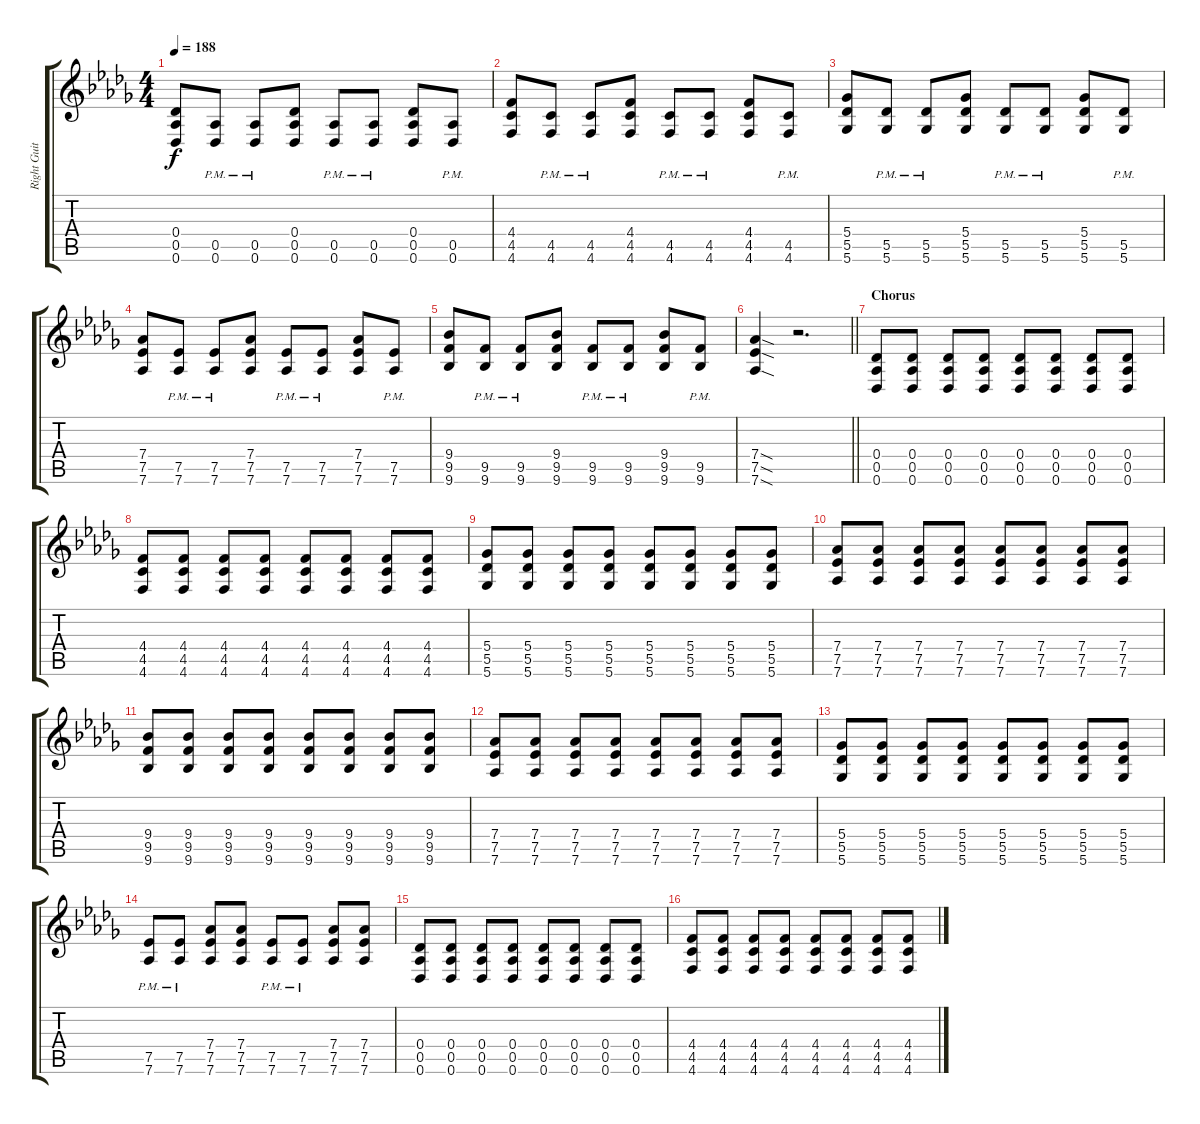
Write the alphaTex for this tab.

\track ("Right Guitar" "Right Guit") {instrument overdrivenguitar}
\staff {score tabs}
\tuning (Eb4 Bb3 Gb3 Db3 Ab2 Db2) {hide}
\ts (4 4)
\tempo 188
\clef g2
\ks db
(0.4 0.5 0.6).8{dy f} (0.5{pm} 0.6{pm}).8 (0.5{pm} 0.6{pm}).8 (0.4 0.5 0.6).8 (0.5{pm} 0.6{pm}).8 (0.5{pm} 0.6{pm}).8 (0.4 0.5 0.6).8 (0.5{pm} 0.6{pm}).8 |
(4.4 4.5 4.6).8 (4.5{pm} 4.6{pm}).8 (4.5{pm} 4.6{pm}).8 (4.4 4.5 4.6).8 (4.5{pm} 4.6{pm}).8 (4.5{pm} 4.6{pm}).8 (4.4 4.5 4.6).8 (4.5{pm} 4.6{pm}).8 |
(5.4 5.5 5.6).8 (5.5{pm} 5.6{pm}).8 (5.5{pm} 5.6{pm}).8 (5.4 5.5 5.6).8 (5.5{pm} 5.6{pm}).8 (5.5{pm} 5.6{pm}).8 (5.4 5.5 5.6).8 (5.5{pm} 5.6{pm}).8 |
(7.4 7.5 7.6).8 (7.5{pm} 7.6{pm}).8 (7.5{pm} 7.6{pm}).8 (7.4 7.5 7.6).8 (7.5{pm} 7.6{pm}).8 (7.5{pm} 7.6{pm}).8 (7.4 7.5 7.6).8 (7.5{pm} 7.6{pm}).8 |
(9.4 9.5 9.6).8 (9.5{pm} 9.6{pm}).8 (9.5{pm} 9.6{pm}).8 (9.4 9.5 9.6).8 (9.5{pm} 9.6{pm}).8 (9.5{pm} 9.6{pm}).8 (9.4 9.5 9.6).8 (9.5{pm} 9.6{pm}).8 |
\barLineRight lightlight
(7.4{sod} 7.5{sod} 7.6{sod}).4 r.2{d} |
\section ("" "Chorus")
(0.4 0.5 0.6).8 (0.4 0.5 0.6).8 (0.4 0.5 0.6).8 (0.4 0.5 0.6).8 (0.4 0.5 0.6).8 (0.4 0.5 0.6).8 (0.4 0.5 0.6).8 (0.4 0.5 0.6).8 |
(4.4 4.5 4.6).8 (4.4 4.5 4.6).8 (4.4 4.5 4.6).8 (4.4 4.5 4.6).8 (4.4 4.5 4.6).8 (4.4 4.5 4.6).8 (4.4 4.5 4.6).8 (4.4 4.5 4.6).8 |
(5.4 5.5 5.6).8 (5.4 5.5 5.6).8 (5.4 5.5 5.6).8 (5.4 5.5 5.6).8 (5.4 5.5 5.6).8 (5.4 5.5 5.6).8 (5.4 5.5 5.6).8 (5.4 5.5 5.6).8 |
(7.4 7.5 7.6).8 (7.4 7.5 7.6).8 (7.4 7.5 7.6).8 (7.4 7.5 7.6).8 (7.4 7.5 7.6).8 (7.4 7.5 7.6).8 (7.4 7.5 7.6).8 (7.4 7.5 7.6).8 |
(9.4 9.5 9.6).8 (9.4 9.5 9.6).8 (9.4 9.5 9.6).8 (9.4 9.5 9.6).8 (9.4 9.5 9.6).8 (9.4 9.5 9.6).8 (9.4 9.5 9.6).8 (9.4 9.5 9.6).8 |
(7.4 7.5 7.6).8 (7.4 7.5 7.6).8 (7.4 7.5 7.6).8 (7.4 7.5 7.6).8 (7.4 7.5 7.6).8 (7.4 7.5 7.6).8 (7.4 7.5 7.6).8 (7.4 7.5 7.6).8 |
(5.4 5.5 5.6).8 (5.4 5.5 5.6).8 (5.4 5.5 5.6).8 (5.4 5.5 5.6).8 (5.4 5.5 5.6).8 (5.4 5.5 5.6).8 (5.4 5.5 5.6).8 (5.4 5.5 5.6).8 |
(7.5{pm} 7.6{pm}).8 (7.5{pm} 7.6{pm}).8 (7.4 7.5 7.6).8 (7.4 7.5 7.6).8 (7.5{pm} 7.6{pm}).8 (7.5{pm} 7.6{pm}).8 (7.4 7.5 7.6).8 (7.4 7.5 7.6).8 |
(0.4 0.5 0.6).8 (0.4 0.5 0.6).8 (0.4 0.5 0.6).8 (0.4 0.5 0.6).8 (0.4 0.5 0.6).8 (0.4 0.5 0.6).8 (0.4 0.5 0.6).8 (0.4 0.5 0.6).8 |
(4.4 4.5 4.6).8 (4.4 4.5 4.6).8 (4.4 4.5 4.6).8 (4.4 4.5 4.6).8 (4.4 4.5 4.6).8 (4.4 4.5 4.6).8 (4.4 4.5 4.6).8 (4.4 4.5 4.6).8
